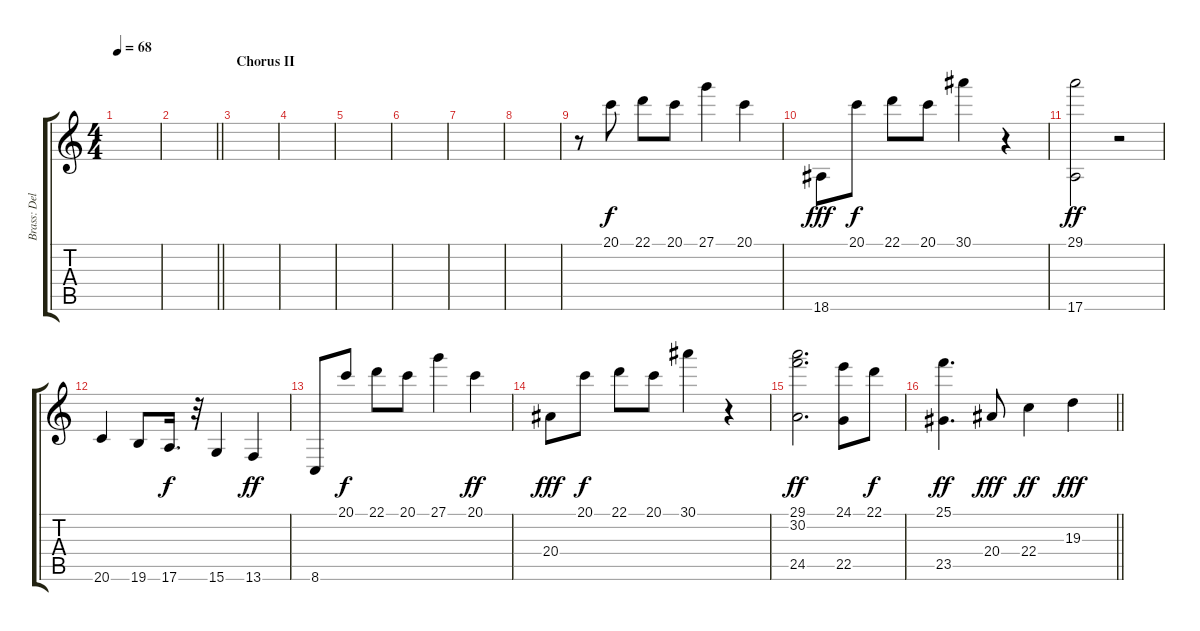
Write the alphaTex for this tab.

\track ("Brass: Del Newman" "Brass: Del") {instrument brasssection}
\staff {score tabs}
\tuning (E4 B3 G3 D3 A2 E2) {hide}
\ts (4 4)
\tempo 68
\clef g2
\ks c
|
\barLineRight lightlight
|
\section ("" "Chorus II")
|
|
|
|
|
|
r.8 20.1.8 22.1.8 20.1.8 27.1.4 20.1.4 |
18.6.8{dy fff} 20.1.8{dy f} 22.1.8 20.1.8 30.1.4 r.4 |
(29.1 17.6).2{dy ff} r.2 |
20.6.4 19.6.8 17.6.16{d dy f} r.32 15.6.4 13.6.4{dy ff} |
8.6.8 20.1.8{dy f} 22.1.8 20.1.8 27.1.4 20.1.4{dy ff} |
20.4.8{dy fff} 20.1.8{dy f} 22.1.8 20.1.8 30.1.4 r.4 |
(29.1 30.2 24.5).2{d dy ff} (24.1 22.5).8 22.1.8{dy f} |
\barLineRight lightlight
(25.1 23.5).4{d dy ff} 20.4.8{dy fff} 22.4.4{dy ff} 19.3.4{dy fff}
